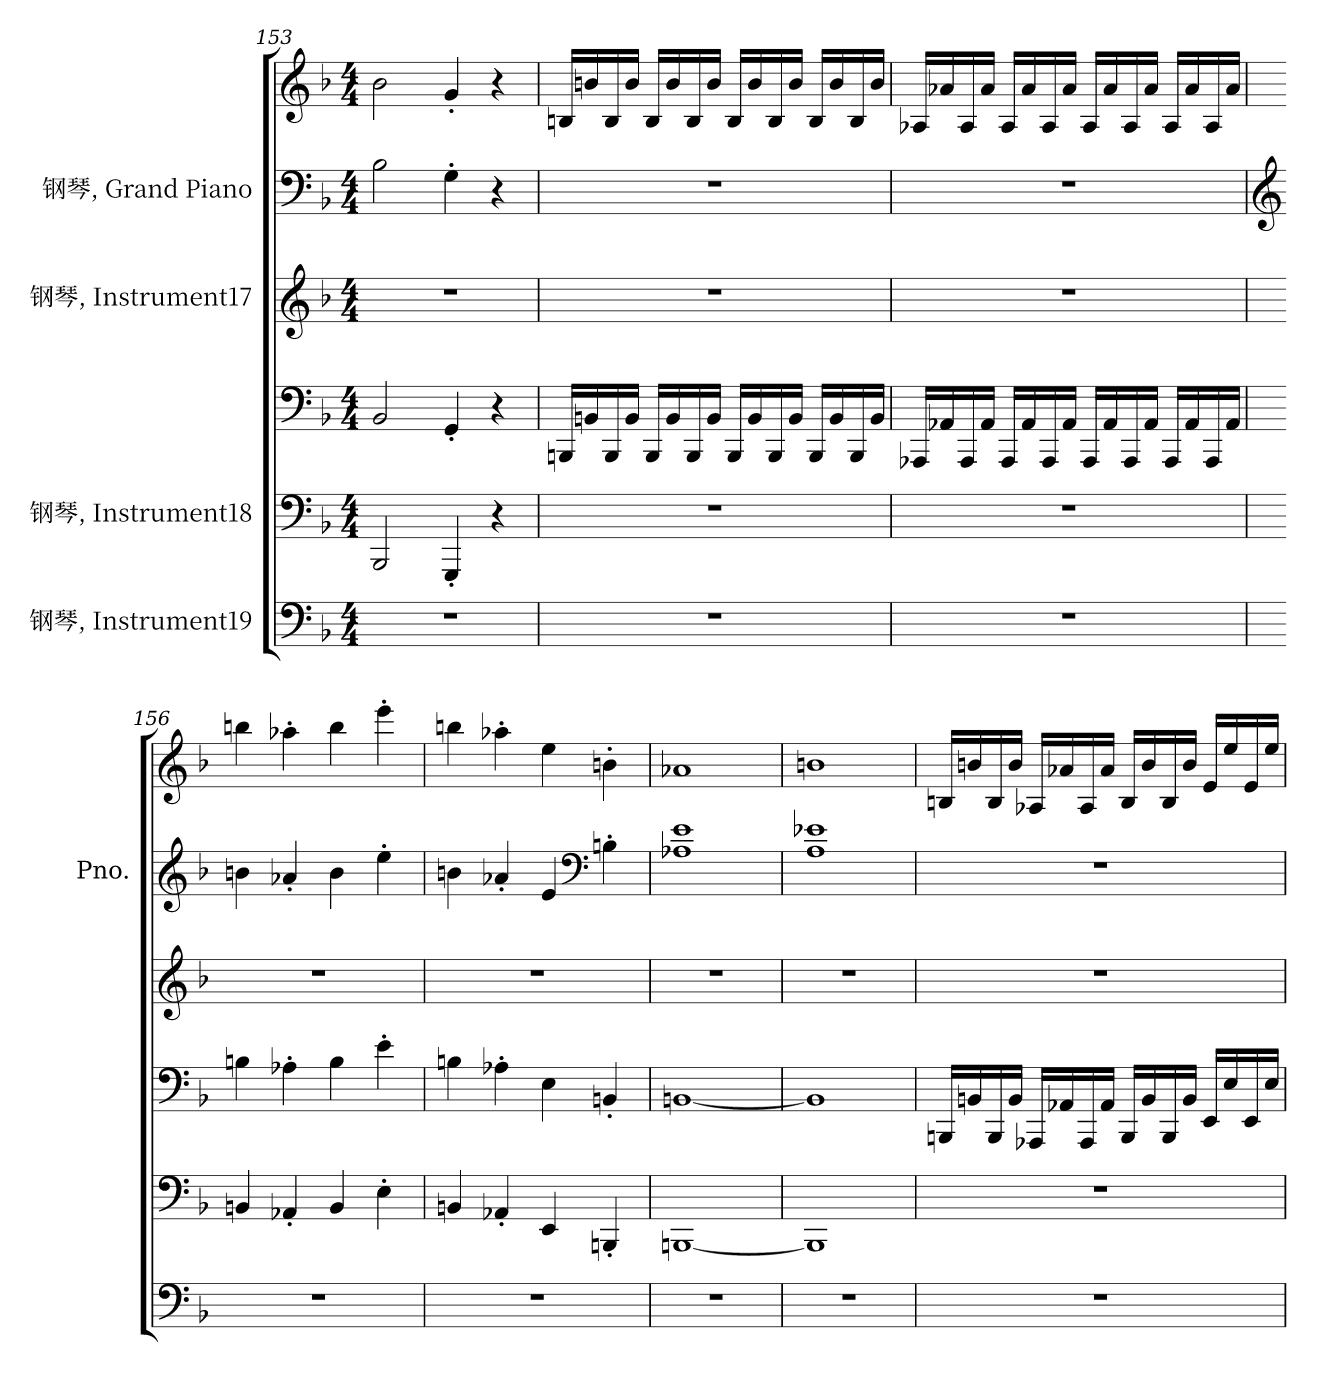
**kern	**kern	**kern	**kern	**kern	**kern
*part4	*part3	*part3	*part2	*part1	*part1
*staff6	*staff5	*staff4	*staff3	*staff2	*staff1
*I"钢琴, Instrument19	*I"钢琴, Instrument18	*	*I"钢琴, Instrument17	*I"钢琴, Grand Piano	*
*	*	*	*	*I'Pno.	*
*clefF4	*clefF4	*clefF4	*clefG2	*clefF4	*clefG2
*k[b-]	*k[b-]	*k[b-]	*k[b-]	*k[b-]	*k[b-]
*M4/4	*M4/4	*M4/4	*M4/4	*M4/4	*M4/4
=153	=153	=153	=153	=153	=153
1r	2BBB-/	2BB-/	1r	2B-\	2b-\
.	4GGG'/	4GG'/	.	4G'\	4g'/
.	4r	4r	.	4r	4r
=154	=154	=154	=154	=154	=154
1r	1r	16BBBn/LL	1r	1r	16Bn/LL
.	.	16BBn/	.	.	16bn/
.	.	16BBB/	.	.	16B/
.	.	16BB/JJ	.	.	16b/JJ
.	.	16BBB/LL	.	.	16B/LL
.	.	16BB/	.	.	16b/
.	.	16BBB/	.	.	16B/
.	.	16BB/JJ	.	.	16b/JJ
.	.	16BBB/LL	.	.	16B/LL
.	.	16BB/	.	.	16b/
.	.	16BBB/	.	.	16B/
.	.	16BB/JJ	.	.	16b/JJ
.	.	16BBB/LL	.	.	16B/LL
.	.	16BB/	.	.	16b/
.	.	16BBB/	.	.	16B/
.	.	16BB/JJ	.	.	16b/JJ
!!LO:LB:g=z
=155	=155	=155	=155	=155	=155
1r	1r	16AAA-X/LL	1r	1r	16A-X/LL
.	.	16AA-X/	.	.	16a-X/
.	.	16AAA-/	.	.	16A-/
.	.	16AA-/JJ	.	.	16a-/JJ
.	.	16AAA-/LL	.	.	16A-/LL
.	.	16AA-/	.	.	16a-/
.	.	16AAA-/	.	.	16A-/
.	.	16AA-/JJ	.	.	16a-/JJ
.	.	16AAA-/LL	.	.	16A-/LL
.	.	16AA-/	.	.	16a-/
.	.	16AAA-/	.	.	16A-/
.	.	16AA-/JJ	.	.	16a-/JJ
.	.	16AAA-/LL	.	.	16A-/LL
.	.	16AA-/	.	.	16a-/
.	.	16AAA-/	.	.	16A-/
.	.	16AA-/JJ	.	.	16a-/JJ
=156	=156	=156	=156	=156	=156
*	*	*	*	*clefG2	*
1r	4BBn/	4Bn\	1r	4bn\	4bbn\
.	4AA-X'/	4A-X'\	.	4a-X'/	4aa-X'\
.	4BB/	4B\	.	4b\	4bb\
.	4E'\	4e'\	.	4ee'\	4eee'\
=157	=157	=157	=157	=157	=157
1r	4BBn/	4Bn\	1r	4bn\	4bbn\
.	4AA-X'/	4A-X'\	.	4a-X'/	4aa-X'\
.	4EE/	4E\	.	4e/	4ee\
*	*	*	*	*clefF4	*
.	4BBBn'/	4BBn'/	.	4Bn'\	4bn'\
=158	=158	=158	=158	=158	=158
1r	[1BBBn	[1BBn	1r	1A-X 1e	1a-X
=159	=159	=159	=159	=159	=159
1r	1BBB]	1BB]	1r	1A 1e-X	1bn
!!LO:PB:g=z
=160	=160	=160	=160	=160	=160
1r	1r	16BBBn/LL	1r	1r	16Bn/LL
.	.	16BBn/	.	.	16bn/
.	.	16BBB/	.	.	16B/
.	.	16BB/JJ	.	.	16b/JJ
.	.	16AAA-X/LL	.	.	16A-X/LL
.	.	16AA-X/	.	.	16a-X/
.	.	16AAA-/	.	.	16A-/
.	.	16AA-/JJ	.	.	16a-/JJ
.	.	16BBB/LL	.	.	16B/LL
.	.	16BB/	.	.	16b/
.	.	16BBB/	.	.	16B/
.	.	16BB/JJ	.	.	16b/JJ
.	.	16EE/LL	.	.	16e/LL
.	.	16E/	.	.	16ee/
.	.	16EE/	.	.	16e/
.	.	16E/JJ	.	.	16ee/JJ
=	=	=	=	=	=
*-	*-	*-	*-	*-	*-
